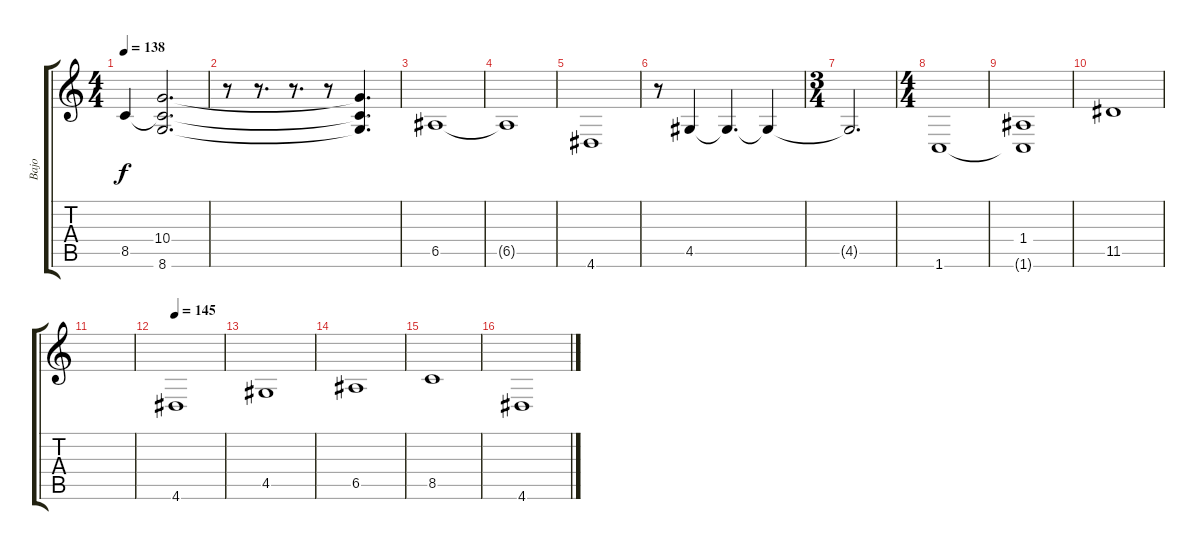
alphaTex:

\track ("Bajo" "Bajo") {instrument electricbassfinger}
\staff {score tabs}
\tuning (B3 G3 D2 A2 E2 B1) {hide}
\ts (4 4)
\tempo 138
\clef g2
\ks c
8.5.4{dy f} (10.4 8.5{t} 8.6).2{d} |
r.8 r.8{d} r.8{d} r.8 (10.4{t} 8.5{t} 8.6{t}).4{d} |
6.5.1 |
6.5{t}.1 |
4.6.1 |
r.8 4.5.4 4.5{t}.4{d} 4.5{t}.4 |
\ts (3 4)
4.5{t}.2{d} |
\ts (4 4)
1.6.1 |
(1.4 1.6{t}).1 |
11.5.1 |
|
\tempo 145
4.6.1 |
4.5.1 |
6.5.1 |
8.5.1 |
4.6.1
